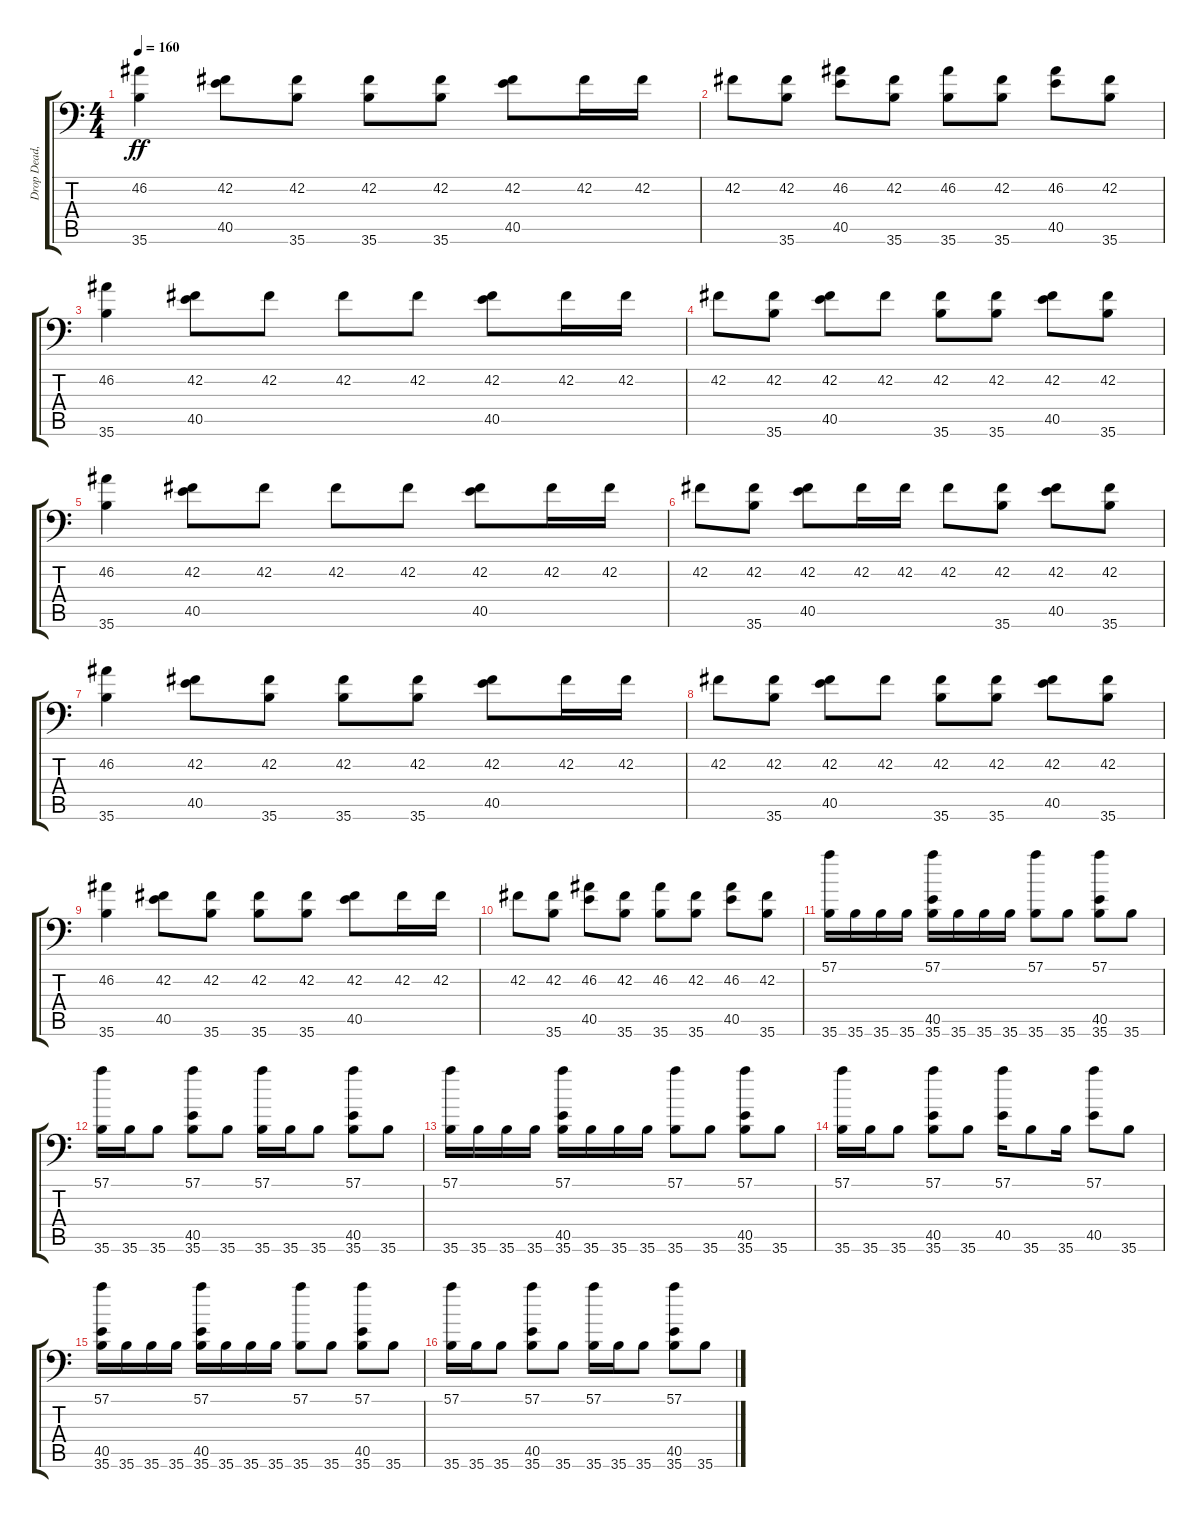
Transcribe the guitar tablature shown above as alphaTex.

\track ("Drop Dead, Johnny" "Drop Dead,") {instrument acousticgrandpiano}
\staff {score tabs}
\tuning (C-1 C-1 C-1 C-1 C-1 C-1) {hide}
\ts (4 4)
\tempo 160
\clef f4
\ks c
(46.2 35.6).4{dy ff} (42.2 40.5).8 (42.2 35.6).8 (42.2 35.6).8 (42.2 35.6).8 (42.2 40.5).8 42.2.16 42.2.16 |
42.2.8 (42.2 35.6).8 (46.2 40.5).8 (42.2 35.6).8 (46.2 35.6).8 (42.2 35.6).8 (46.2 40.5).8 (42.2 35.6).8 |
(46.2 35.6).4 (42.2 40.5).8 42.2.8 42.2.8 42.2.8 (42.2 40.5).8 42.2.16 42.2.16 |
42.2.8 (42.2 35.6).8 (42.2 40.5).8 42.2.8 (42.2 35.6).8 (42.2 35.6).8 (42.2 40.5).8 (42.2 35.6).8 |
(46.2 35.6).4 (42.2 40.5).8 42.2.8 42.2.8 42.2.8 (42.2 40.5).8 42.2.16 42.2.16 |
42.2.8 (42.2 35.6).8 (42.2 40.5).8 42.2.16 42.2.16 42.2.8 (42.2 35.6).8 (42.2 40.5).8 (42.2 35.6).8 |
(46.2 35.6).4 (42.2 40.5).8 (42.2 35.6).8 (42.2 35.6).8 (42.2 35.6).8 (42.2 40.5).8 42.2.16 42.2.16 |
42.2.8 (42.2 35.6).8 (42.2 40.5).8 42.2.8 (42.2 35.6).8 (42.2 35.6).8 (42.2 40.5).8 (42.2 35.6).8 |
(46.2 35.6).4 (42.2 40.5).8 (42.2 35.6).8 (42.2 35.6).8 (42.2 35.6).8 (42.2 40.5).8 42.2.16 42.2.16 |
42.2.8 (42.2 35.6).8 (46.2 40.5).8 (42.2 35.6).8 (46.2 35.6).8 (42.2 35.6).8 (46.2 40.5).8 (42.2 35.6).8 |
(57.1 35.6).16 35.6.16 35.6.16 35.6.16 (57.1 40.5 35.6).16 35.6.16 35.6.16 35.6.16 (57.1 35.6).8 35.6.8 (57.1 40.5 35.6).8 35.6.8 |
(57.1 35.6).16 35.6.16 35.6.8 (57.1 40.5 35.6).8 35.6.8 (57.1 35.6).16 35.6.16 35.6.8 (57.1 40.5 35.6).8 35.6.8 |
(57.1 35.6).16 35.6.16 35.6.16 35.6.16 (57.1 40.5 35.6).16 35.6.16 35.6.16 35.6.16 (57.1 35.6).8 35.6.8 (57.1 40.5 35.6).8 35.6.8 |
(57.1 35.6).16 35.6.16 35.6.8 (57.1 40.5 35.6).8 35.6.8 (57.1 40.5).16 35.6.8 35.6.16 (57.1 40.5).8 35.6.8 |
(57.1 40.5 35.6).16 35.6.16 35.6.16 35.6.16 (57.1 40.5 35.6).16 35.6.16 35.6.16 35.6.16 (57.1 35.6).8 35.6.8 (57.1 40.5 35.6).8 35.6.8 |
(57.1 35.6).16 35.6.16 35.6.8 (57.1 40.5 35.6).8 35.6.8 (57.1 35.6).16 35.6.16 35.6.8 (57.1 40.5 35.6).8 35.6.8
